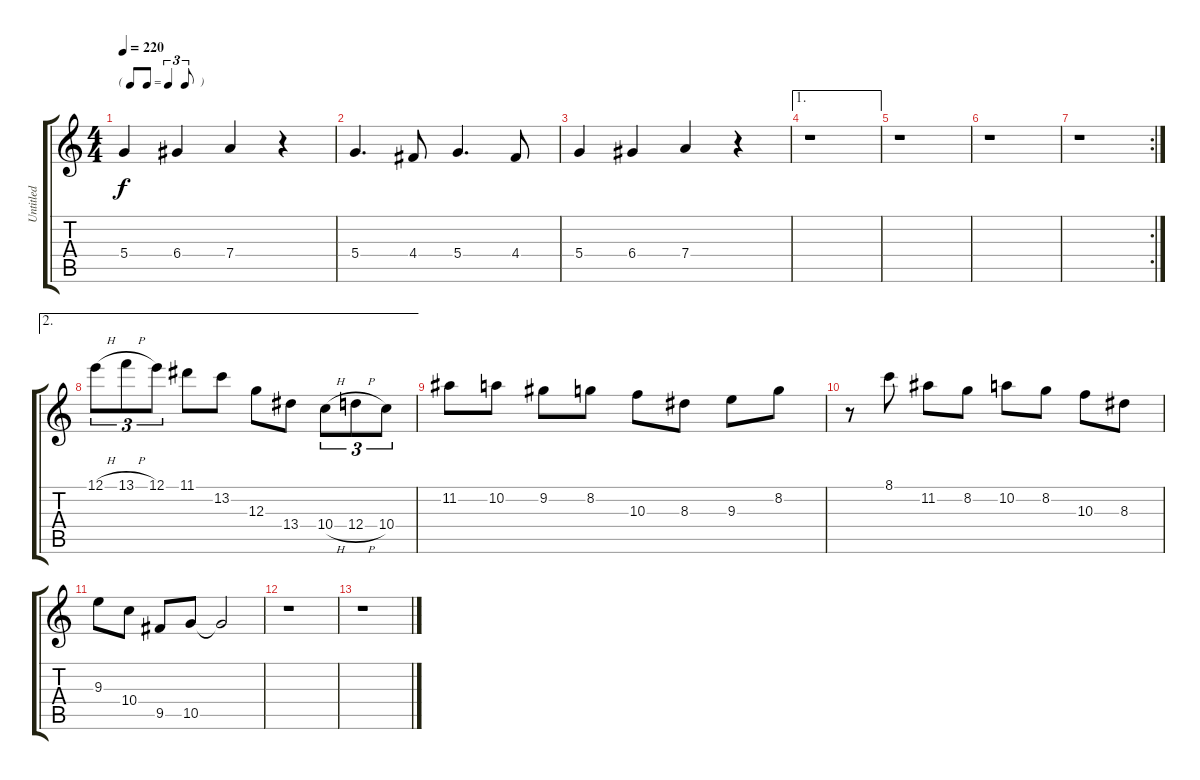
\track ("Untitled" "Untitled") {instrument acousticguitarnylon}
\staff {score tabs}
\tuning (E4 B3 G3 D3 A2 E2) {hide}
\ts (4 4)
\tf triplet8th
\tempo 220
\clef g2
\ks c
5.4.4{dy f} 6.4.4 7.4.4 r.4 |
5.4.4{d} 4.4.8 5.4.4{d} 4.4.8 |
5.4.4 6.4.4 7.4.4 r.4 |
\ae 1
r.1 |
r.1 |
r.1 |
\rc 2
r.1 |
\ae 2
12.1{h}.8{tu (3 2)} 13.1{h}.8{tu (3 2)} 12.1.8{tu (3 2)} 11.1.8 13.2.8 12.3.8 13.4.8 10.4{h}.8{tu (3 2)} 12.4{h}.8{tu (3 2)} 10.4.8{tu (3 2)} |
11.2.8 10.2.8 9.2.8 8.2.8 10.3.8 8.3.8 9.3.8 8.2.8 |
r.8 8.1.8 11.2.8 8.2.8 10.2.8 8.2.8 10.3.8 8.3.8 |
9.3.8 10.4.8 9.5.8 10.5.8 10.5{t}.2 |
r.1 |
r.1
